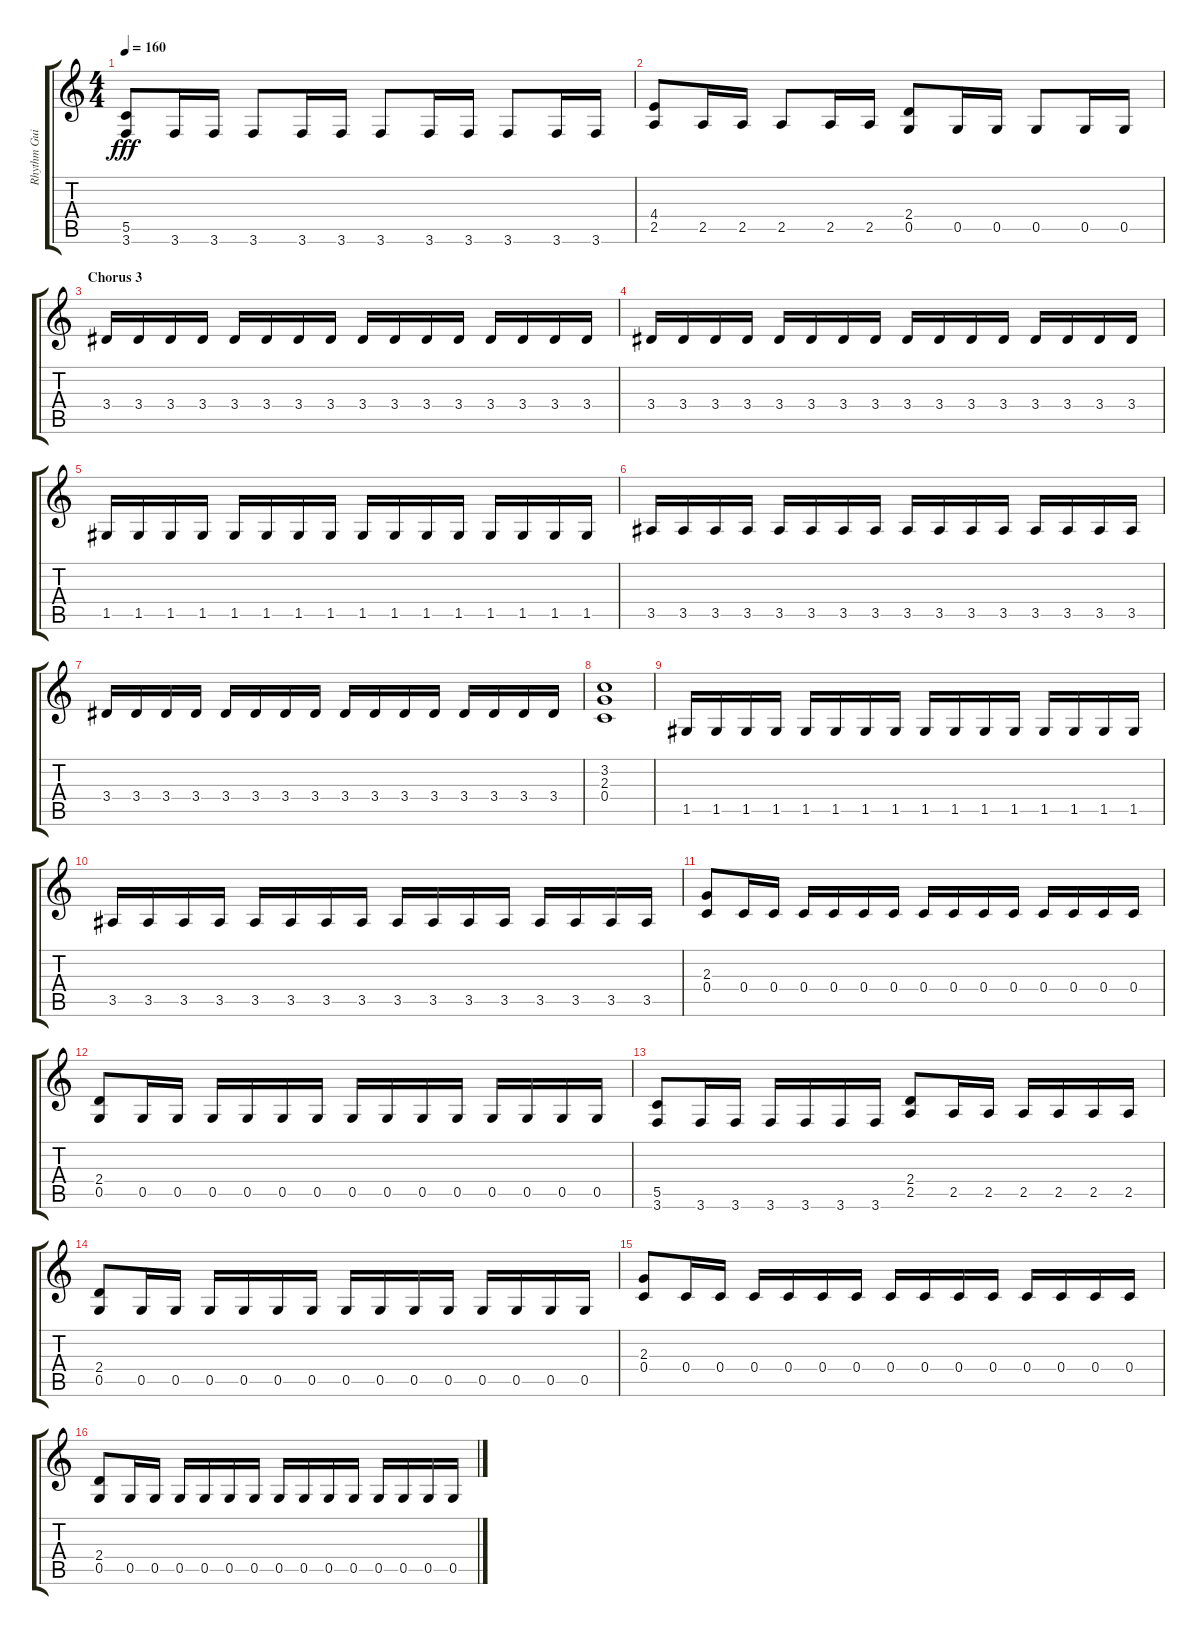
\track ("Rhythm Guitar" "Rhythm Gui") {instrument overdrivenguitar}
\staff {score tabs}
\tuning (D4 A3 F3 C3 G2 D2) {hide}
\ts (4 4)
\tempo 160
\clef g2
\ks c
(5.5 3.6).8{dy fff} 3.6.16 3.6.16 3.6.8 3.6.16 3.6.16 3.6.8 3.6.16 3.6.16 3.6.8 3.6.16 3.6.16 |
(4.4 2.5).8 2.5.16 2.5.16 2.5.8 2.5.16 2.5.16 (2.4 0.5).8 0.5.16 0.5.16 0.5.8 0.5.16 0.5.16 |
\section ("" "Chorus 3")
3.4.16 3.4.16 3.4.16 3.4.16 3.4.16 3.4.16 3.4.16 3.4.16 3.4.16 3.4.16 3.4.16 3.4.16 3.4.16 3.4.16 3.4.16 3.4.16 |
3.4.16 3.4.16 3.4.16 3.4.16 3.4.16 3.4.16 3.4.16 3.4.16 3.4.16 3.4.16 3.4.16 3.4.16 3.4.16 3.4.16 3.4.16 3.4.16 |
1.5.16 1.5.16 1.5.16 1.5.16 1.5.16 1.5.16 1.5.16 1.5.16 1.5.16 1.5.16 1.5.16 1.5.16 1.5.16 1.5.16 1.5.16 1.5.16 |
3.5.16 3.5.16 3.5.16 3.5.16 3.5.16 3.5.16 3.5.16 3.5.16 3.5.16 3.5.16 3.5.16 3.5.16 3.5.16 3.5.16 3.5.16 3.5.16 |
3.4.16 3.4.16 3.4.16 3.4.16 3.4.16 3.4.16 3.4.16 3.4.16 3.4.16 3.4.16 3.4.16 3.4.16 3.4.16 3.4.16 3.4.16 3.4.16 |
(3.2 2.3 0.4).1 |
1.5.16 1.5.16 1.5.16 1.5.16 1.5.16 1.5.16 1.5.16 1.5.16 1.5.16 1.5.16 1.5.16 1.5.16 1.5.16 1.5.16 1.5.16 1.5.16 |
3.5.16 3.5.16 3.5.16 3.5.16 3.5.16 3.5.16 3.5.16 3.5.16 3.5.16 3.5.16 3.5.16 3.5.16 3.5.16 3.5.16 3.5.16 3.5.16 |
(2.3 0.4).8 0.4.16 0.4.16 0.4.16 0.4.16 0.4.16 0.4.16 0.4.16 0.4.16 0.4.16 0.4.16 0.4.16 0.4.16 0.4.16 0.4.16 |
(2.4 0.5).8 0.5.16 0.5.16 0.5.16 0.5.16 0.5.16 0.5.16 0.5.16 0.5.16 0.5.16 0.5.16 0.5.16 0.5.16 0.5.16 0.5.16 |
(5.5 3.6).8 3.6.16 3.6.16 3.6.16 3.6.16 3.6.16 3.6.16 (2.4 2.5).8 2.5.16 2.5.16 2.5.16 2.5.16 2.5.16 2.5.16 |
(2.4 0.5).8 0.5.16 0.5.16 0.5.16 0.5.16 0.5.16 0.5.16 0.5.16 0.5.16 0.5.16 0.5.16 0.5.16 0.5.16 0.5.16 0.5.16 |
(2.3 0.4).8 0.4.16 0.4.16 0.4.16 0.4.16 0.4.16 0.4.16 0.4.16 0.4.16 0.4.16 0.4.16 0.4.16 0.4.16 0.4.16 0.4.16 |
(2.4 0.5).8 0.5.16 0.5.16 0.5.16 0.5.16 0.5.16 0.5.16 0.5.16 0.5.16 0.5.16 0.5.16 0.5.16 0.5.16 0.5.16 0.5.16
